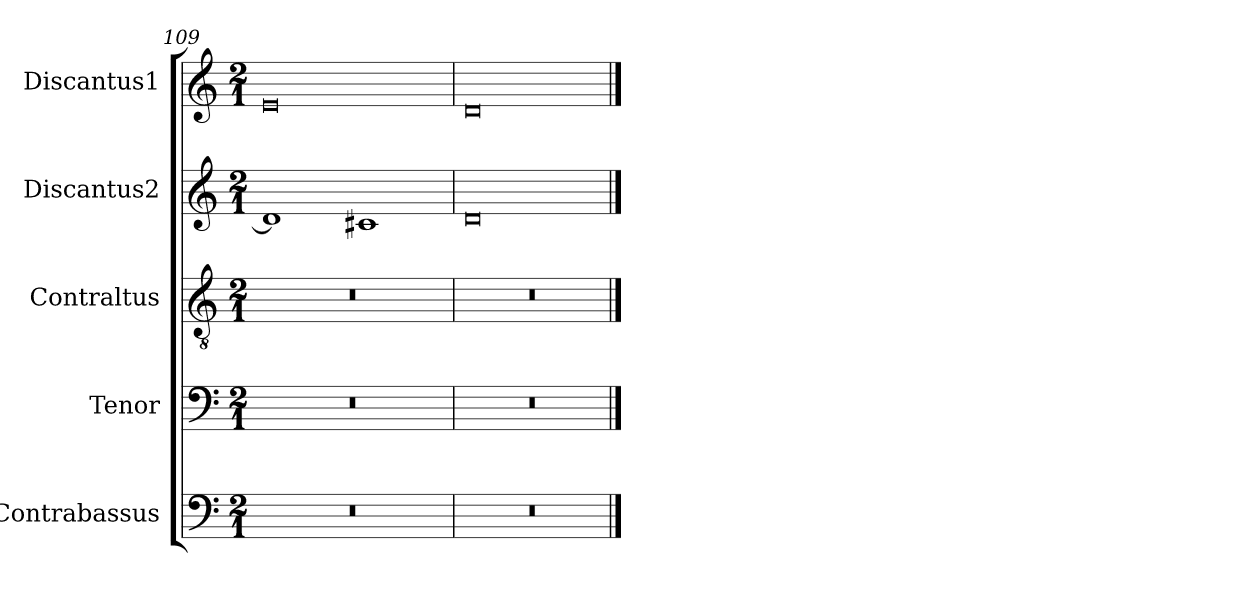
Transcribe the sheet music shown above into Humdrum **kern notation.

**kern	**kern	**kern	**kern	**kern
*part5	*part4	*part3	*part2	*part1
*staff5	*staff4	*staff3	*staff2	*staff1
*I"Contrabassus	*I"Tenor	*I"Contraltus	*I"Discantus2	*I"Discantus1
*I'C	*I'T	*I'C	*I'D2	*I'D1
*clefF4	*clefF4	*clefGv2	*clefG2	*clefG2
*k[]	*k[]	*k[]	*k[]	*k[]
*M2/1	*M2/1	*M2/1	*M2/1	*M2/1
=109	=109	=109	=109	=109
0r	0r	0r	1d]	0e
.	.	.	1c#X	.
=110	=110	=110	=110	=110
0r	0r	0r	0d	0d
==	==	==	==	==
*-	*-	*-	*-	*-
